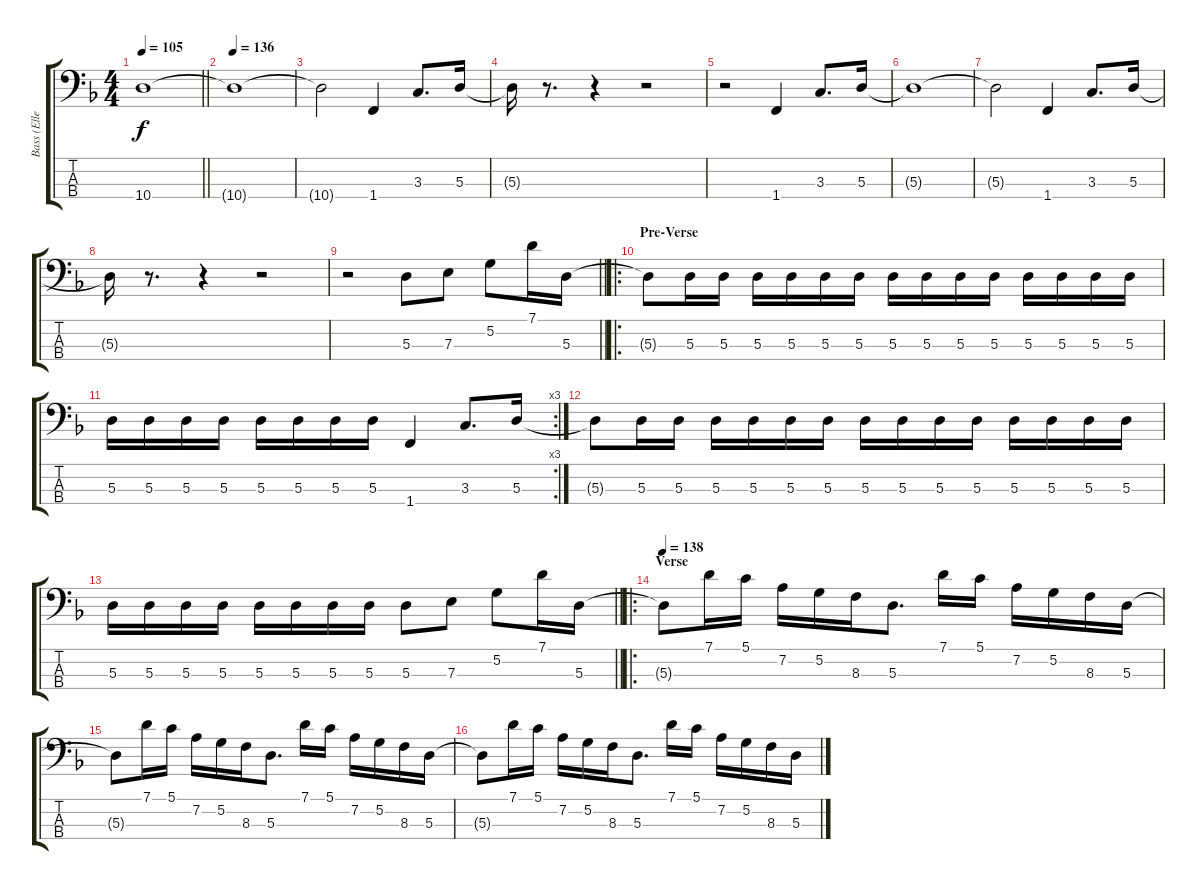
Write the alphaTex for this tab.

\track ("Bass (Ellefson)" "Bass (Elle") {instrument electricbasspick}
\staff {score tabs}
\tuning (G2 D2 A1 E1) {hide}
\ts (4 4)
\tempo 105
\clef f4
\barLineRight lightlight
\ks f
10.4.1{dy f} |
\tempo 136
10.4{t}.1 |
10.4{t}.2 1.4.4 3.3.8{d} 5.3.16 |
5.3{t}.16 r.8{d} r.4 r.2 |
r.2 1.4.4 3.3.8{d} 5.3.16 |
5.3{t}.1 |
5.3{t}.2 1.4.4 3.3.8{d} 5.3.16 |
5.3{t}.16 r.8{d} r.4 r.2 |
\barLineRight lightlight
r.2 5.3.8 7.3.8 5.2.8 7.1.16 5.3.16 |
\ro
\section ("" "Pre-Verse")
5.3{t}.8 5.3.16 5.3.16 5.3.16 5.3.16 5.3.16 5.3.16 5.3.16 5.3.16 5.3.16 5.3.16 5.3.16 5.3.16 5.3.16 5.3.16 |
\rc 3
5.3.16 5.3.16 5.3.16 5.3.16 5.3.16 5.3.16 5.3.16 5.3.16 1.4.4 3.3.8{d} 5.3.16 |
5.3{t}.8 5.3.16 5.3.16 5.3.16 5.3.16 5.3.16 5.3.16 5.3.16 5.3.16 5.3.16 5.3.16 5.3.16 5.3.16 5.3.16 5.3.16 |
\barLineRight lightlight
5.3.16 5.3.16 5.3.16 5.3.16 5.3.16 5.3.16 5.3.16 5.3.16 5.3.8 7.3.8 5.2.8 7.1.16 5.3.16 |
\ro
\section ("" "Verse")
\tempo 138
5.3{t}.8 7.1.16 5.1.16 7.2.16 5.2.16 8.3.16 5.3.8{d} 7.1.16 5.1.16 7.2.16 5.2.16 8.3.16 5.3.16 |
5.3{t}.8 7.1.16 5.1.16 7.2.16 5.2.16 8.3.16 5.3.8{d} 7.1.16 5.1.16 7.2.16 5.2.16 8.3.16 5.3.16 |
5.3{t}.8 7.1.16 5.1.16 7.2.16 5.2.16 8.3.16 5.3.8{d} 7.1.16 5.1.16 7.2.16 5.2.16 8.3.16 5.3.16
